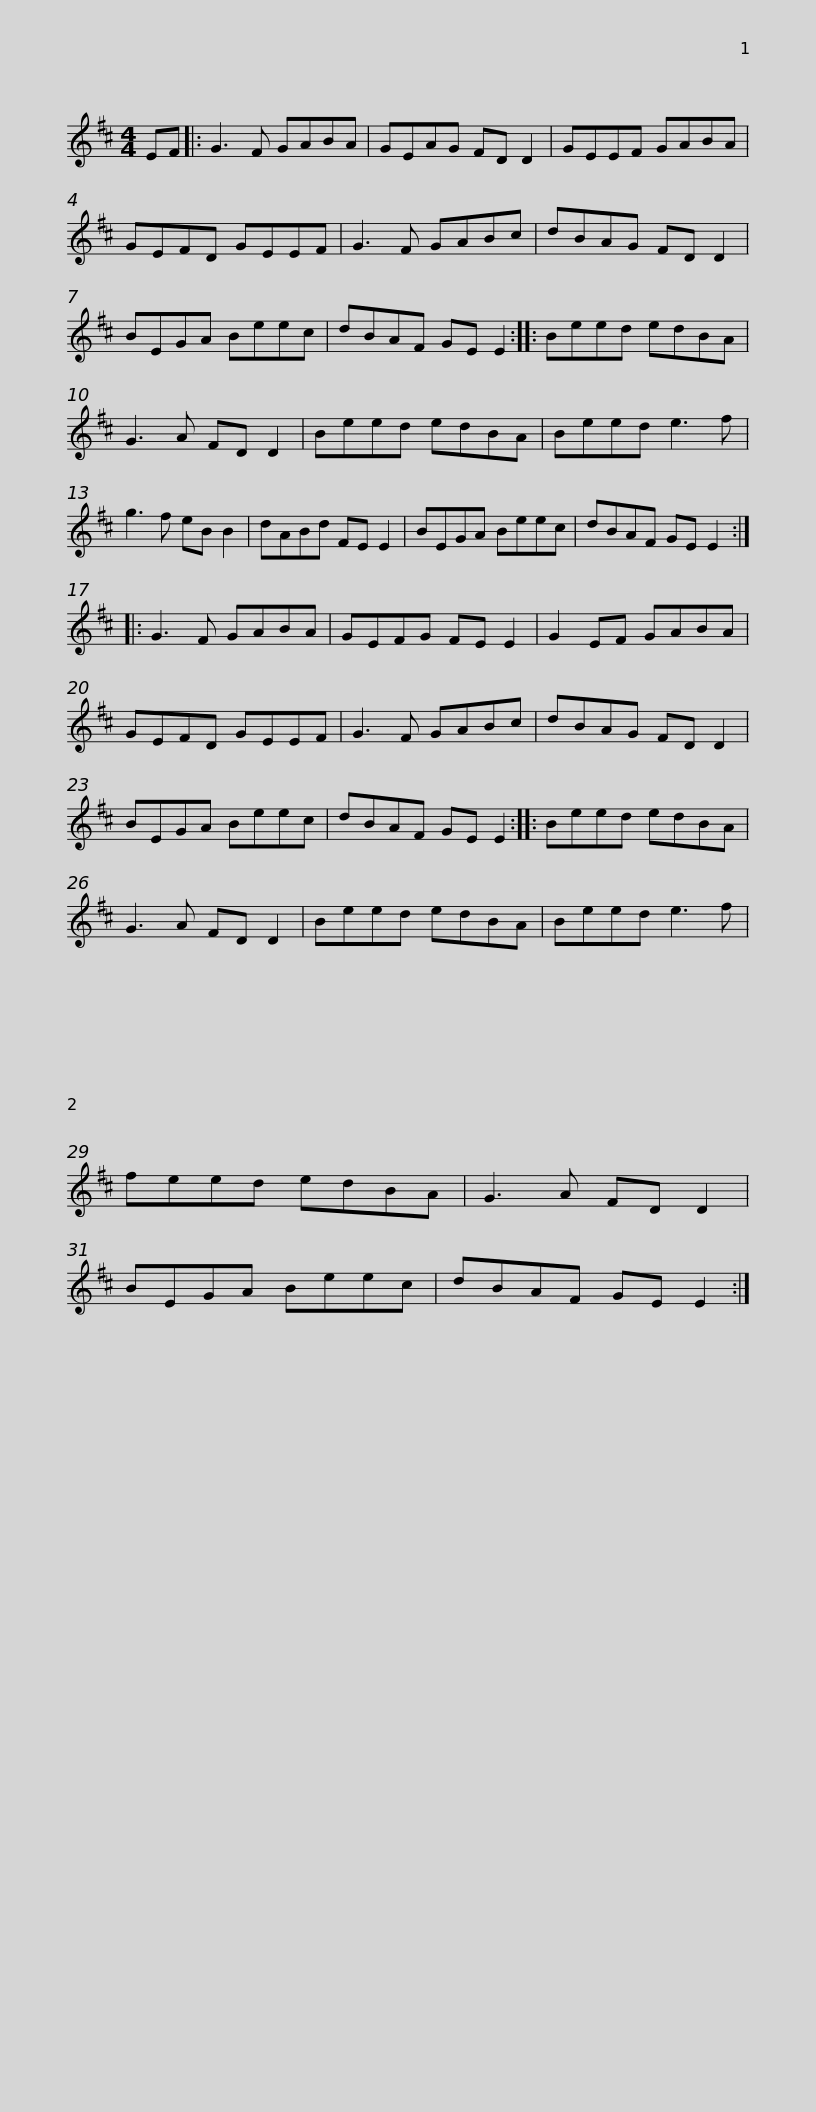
X:1
L:1/8
M:4/4
I:linebreak $
K:D
V:1 treble
V:1
 EF |: G3 F GABA | GEAG FD D2 | GEEF GABA | GEFD GEEF | %5
 G3 F GABc |$ dBAG FD D2 | BEGA Beec | dBAF GE E2 :: Beed edBA | %10
 G3 A FD D2 | Beed edBA |$ Beed e3 f | g3 f eB B2 | dABd FE E2 | %15
 BEGA Beec | dBAF GE E2 :: G3 F GABA |$ GEFG FE E2 | G2 EF GABA | %20
 GEFD GEEF | G3 F GABc | dBAG FD D2 | BEGA Beec |$ dBAF GE E2 :: %25
 Beed edBA | G3 A FD D2 | Beed edBA | Beed e3 f | feed edBA |$ %30
 G3 A FD D2 | BEGA Beec | dBAF GE E2 :| %33
